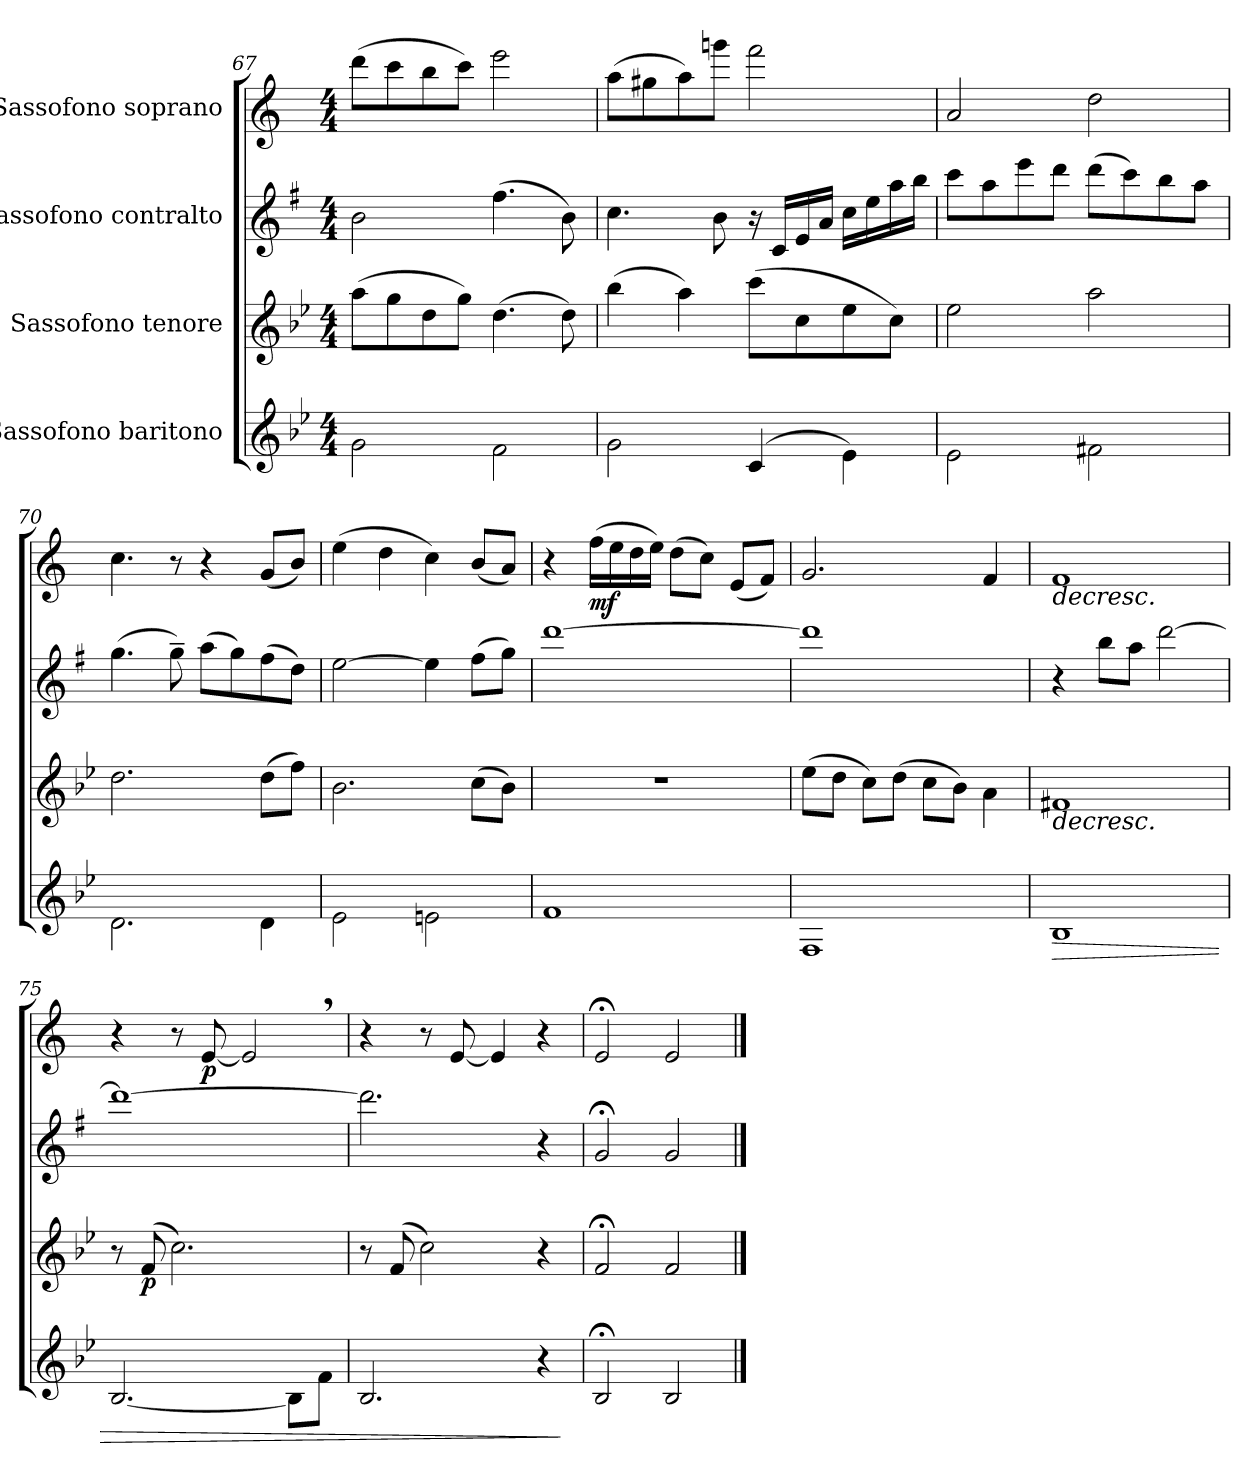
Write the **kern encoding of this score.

**kern	**dynam	**kern	**dynam	**kern	**kern	**dynam
*part4	*part4	*part3	*part3	*part2	*part1	*part1
*staff4	*staff4	*staff3	*staff3	*staff2	*staff1	*staff1
*I"Sassofono baritono	*	*I"Sassofono tenore	*	*I"Sassofono contralto	*I"Sassofono soprano	*
*clefG2	*	*clefG2	*	*clefG2	*clefG2	*
*ITrd12c21	*	*ITrd8c14	*	*ITrd5c9	*ITrd1c2	*
*k[b-e-]	*	*k[b-e-]	*	*k[b-e-]	*k[b-e-]	*
*M4/4	*	*M4/4	*	*M4/4	*M4/4	*
=67	=67	=67	=67	=67	=67	=67
2G\	.	(>8a\L	.	2d\	(>8ccc\L	.
.	.	8g\	.	.	8bb-\	.
.	.	8d\	.	.	8aa\	.
.	.	8g\J)	.	.	8bb-\J)	.
2F\	.	(>4.d\	.	(>4.a\	2ddd\	.
.	.	8d\)	.	8d\)	.	.
=68	=68	=68	=68	=68	=68	=68
2G\	.	(>4b-\	.	4.e-\	(>8gg\L	.
.	.	.	.	.	8ff#X\	.
.	.	4a\)	.	.	8gg\)	.
.	.	.	.	8d\	8fffn\J	.
(>4C/	.	(>8cc\L	.	16r	2eee-\	.
.	.	.	.	16E-/LL	.	.
.	.	8c\	.	16G/	.	.
.	.	.	.	16c/JJ	.	.
4E-\)	.	8e-\	.	16e-\LL	.	.
.	.	.	.	16g\	.	.
.	.	8c\J)	.	16cc\	.	.
.	.	.	.	16dd\JJ	.	.
!!LO:LB:g=z
=69	=69	=69	=69	=69	=69	=69
2E-\	.	2e-\	.	8ee-\L	2g/	.
.	.	.	.	8cc\	.	.
.	.	.	.	8gg\	.	.
.	.	.	.	8ff\J	.	.
2F#X\	.	2a\	.	(>8ff\L	2cc\	.
.	.	.	.	8ee-\)	.	.
.	.	.	.	8dd\	.	.
.	.	.	.	8cc\J	.	.
=70	=70	=70	=70	=70	=70	=70
2.D\	.	2.d\	.	(>4.b-\	4.b-\	.
.	.	.	.	8b-~\)	8r	.
.	.	.	.	(>8cc\L	4r	.
.	.	.	.	8b-\)	.	.
4D\	.	(>8d\L	.	(>8a\	(<8f/L	.
.	.	8f\J)	.	8f\J)	8a/J)	.
=71	=71	=71	=71	=71	=71	=71
2E-\	.	2.B-\	.	[2g\	(>4dd\	.
.	.	.	.	.	4cc\	.
2En\	.	.	.	4g\]	4b-\)	.
.	.	(>8c\L	.	(>8a\L	(<8a/L	.
.	.	8B-\J)	.	8b-\J)	8g/J)	.
=72	=72	=72	=72	=72	=72	=72
1F	.	1r	.	[1ff	4r	.
!	!	!	!	!	!	!LO:DY:b
.	.	.	.	.	(>16ee-\LL	mf
.	.	.	.	.	16dd\	.
.	.	.	.	.	16cc\	.
.	.	.	.	.	16dd\JJ)	.
.	.	.	.	.	(>8cc\L	.
.	.	.	.	.	8b-\J)	.
.	.	.	.	.	(<8d/L	.
.	.	.	.	.	8e-/J)	.
!!LO:PB:g=z
=73	=73	=73	=73	=73	=73	=73
1FF	.	(>8e-\L	.	1ff]	2.f/	.
.	.	8d\J	.	.	.	.
.	.	8c\L)	.	.	.	.
.	.	(>8d\J	.	.	.	.
.	.	8c\L	.	.	.	.
.	.	8B-\J)	.	.	.	.
.	.	4A\	.	.	4e-/	.
=74	=74	=74	=74	=74	=74	=74
!	!LO:HP:b	!	!LO:HP:b	!	!	!LO:HP:b
1BB-	>	1F#X	>	4r	1e-	>
.	.	.	.	8dd\L	.	.
.	.	.	.	8cc\J	.	.
.	.	.	.	[2ff\	.	.
=75	=75	=75	=75	=75	=75	=75
[2.BB-/	.	8r	.	1ff_	4r	.
!	!	!	!LO:DY:b	!	!	!
.	.	(>8F/	p	.	.	.
.	.	2.c\)	.	.	8r	.
!	!	!	!	!	!	!LO:DY:b
.	.	.	.	.	[8d/	p
.	.	.	.	.	2d,/]	.
8BB-\L]	.	.	.	.	.	.
8F\J	.	.	.	.	.	.
=76	=76	=76	=76	=76	=76	=76
2.BB-/	.	8r	.	2.ff\]	4r	.
.	.	(>8F/	.	.	.	.
.	.	2c\)	.	.	8r	.
.	.	.	.	.	[8d/	.
.	.	.	.	.	4d/]	.
4r	.	4r	.	4r	4r	.
.	]	.	]	.	.	]
=77	=77	=77	=77	=77	=77	=77
2BB-;</	.	2F;</	.	2B-;</	2d;</	.
2BB-/	.	2F/	.	2B-/	2d/	.
==	==	==	==	==	==	==
*-	*-	*-	*-	*-	*-	*-
